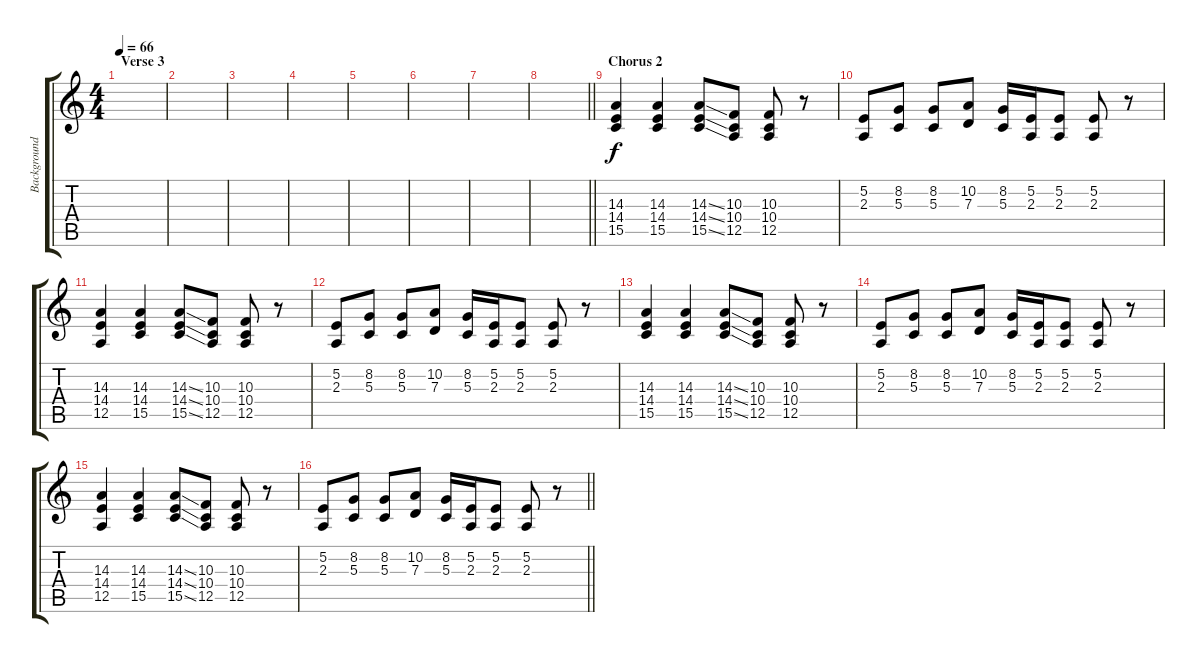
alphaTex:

\track ("Background Vocals" "Background") {instrument flute}
\staff {score tabs}
\tuning (E4 B3 G3 D3 A2 E2) {hide}
\ts (4 4)
\section ("" "Verse 3")
\tempo 66
\clef g2
\ks c
|
|
|
|
|
|
|
\barLineRight lightlight
|
\section ("" "Chorus 2")
(14.3 14.4 15.5).4 (14.3 14.4 15.5).4 (14.3{ss} 14.4{ss} 15.5{ss}).8 (10.3 10.4 12.5).8 (10.3 10.4 12.5).8 r.8 |
(5.2 2.3).8 (8.2 5.3).8 (8.2 5.3).8 (10.2 7.3).8 (8.2 5.3).16 (5.2 2.3).16 (5.2 2.3).8 (5.2 2.3).8 r.8 |
(14.3 14.4 12.5).4 (14.3 14.4 15.5).4 (14.3{ss} 14.4{ss} 15.5{ss}).8 (10.3 10.4 12.5).8 (10.3 10.4 12.5).8 r.8 |
(5.2 2.3).8 (8.2 5.3).8 (8.2 5.3).8 (10.2 7.3).8 (8.2 5.3).16 (5.2 2.3).16 (5.2 2.3).8 (5.2 2.3).8 r.8 |
(14.3 14.4 15.5).4 (14.3 14.4 15.5).4 (14.3{ss} 14.4{ss} 15.5{ss}).8 (10.3 10.4 12.5).8 (10.3 10.4 12.5).8 r.8 |
(5.2 2.3).8 (8.2 5.3).8 (8.2 5.3).8 (10.2 7.3).8 (8.2 5.3).16 (5.2 2.3).16 (5.2 2.3).8 (5.2 2.3).8 r.8 |
(14.3 14.4 12.5).4 (14.3 14.4 15.5).4 (14.3{ss} 14.4{ss} 15.5{ss}).8 (10.3 10.4 12.5).8 (10.3 10.4 12.5).8 r.8 |
\barLineRight lightlight
(5.2 2.3).8 (8.2 5.3).8 (8.2 5.3).8 (10.2 7.3).8 (8.2 5.3).16 (5.2 2.3).16 (5.2 2.3).8 (5.2 2.3).8 r.8
